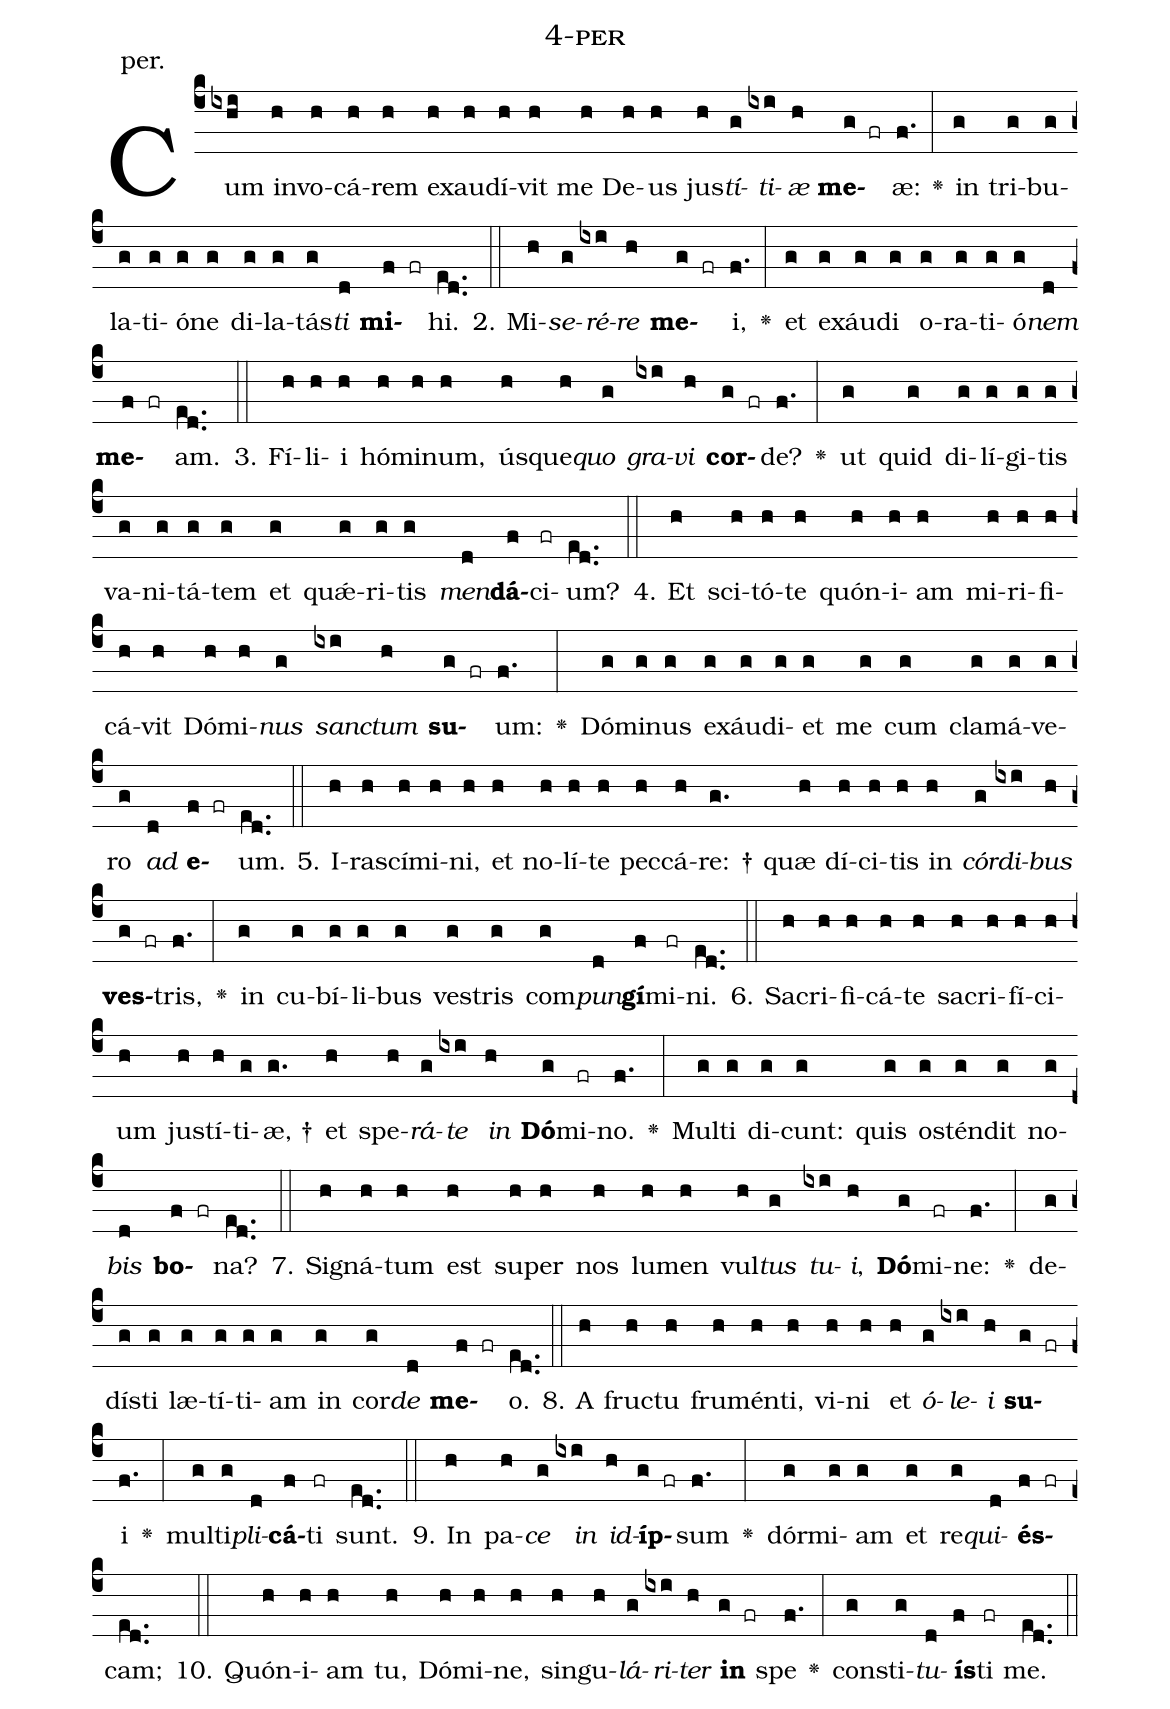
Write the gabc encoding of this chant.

name: 4-per;
annotation: per.;
%%
(c4)Cum(ixhi) in(h)vo(h)cá(h)rem(h) ex(h)au(h)dí(h)vit(h) me(h) De(h)us(h) jus(h)<i>tí</i>(g)<i>ti</i>(ixi)<i>æ</i>(h) <b>me</b>(g fr)æ:(f.) <v>\greheightstar</v>(:) in(g) tri(g)bu(g)la(g)ti(g)ó(g)ne(g) di(g)la(g)tás(g)<i>ti</i>(d) <b>mi</b>(f fr)hi.(ed..) (::)
2. Mi(h)<i>se</i>(g)<i>ré</i>(ixi)<i>re</i>(h) <b>me</b>(g fr)i,(f.) <v>\greheightstar</v>(:) et(g) ex(g)áu(g)di(g) o(g)ra(g)ti(g)ó(g)<i>nem</i>(d) <b>me</b>(f fr)am.(ed..) (::)
3. Fí(h)li(h)i(h) hó(h)mi(h)num,(h) ús(h)que(h)<i>quo</i>(g) <i>gra</i>(ixi)<i>vi</i>(h) <b>cor</b>(g fr)de?(f.) <v>\greheightstar</v>(:) ut(g) quid(g) di(g)lí(g)gi(g)tis(g) va(g)ni(g)tá(g)tem(g) et(g) quǽ(g)ri(g)tis(g) <i>men</i>(d)<b>dá</b>(f)ci(fr)um?(ed..) (::)
4. Et(h) sci(h)tó(h)te(h) quón(h)i(h)am(h) mi(h)ri(h)fi(h)cá(h)vit(h) Dó(h)mi(h)<i>nus</i>(g) <i>sanc</i>(ixi)<i>tum</i>(h) <b>su</b>(g fr)um:(f.) <v>\greheightstar</v>(:) Dó(g)mi(g)nus(g) ex(g)áu(g)di(g)et(g) me(g) cum(g) cla(g)má(g)ve(g)ro(g) <i>ad</i>(d) <b>e</b>(f fr)um.(ed..) (::)
5. I(h)ra(h)scí(h)mi(h)ni,(h) et(h) no(h)lí(h)te(h) pec(h)cá(h)re: †(g.) quæ(h) dí(h)ci(h)tis(h) in(h) <i>cór</i>(g)<i>di</i>(ixi)<i>bus</i>(h) <b>ves</b>(g fr)tris,(f.) <v>\greheightstar</v>(:) in(g) cu(g)bí(g)li(g)bus(g) ves(g)tris(g) com(g)<i>pun</i>(d)<b>gí</b>(f)mi(fr)ni.(ed..) (::)
6. Sa(h)cri(h)fi(h)cá(h)te(h) sa(h)cri(h)fí(h)ci(h)um(h) jus(h)tí(h)ti(g)æ, †(g.) et(h) spe(h)<i>rá</i>(g)<i>te</i>(ixi) <i>in</i>(h) <b>Dó</b>(g)mi(fr)no.(f.) <v>\greheightstar</v>(:) Mul(g)ti(g) di(g)cunt:(g) quis(g) os(g)tén(g)dit(g) no(g)<i>bis</i>(d) <b>bo</b>(f fr)na?(ed..) (::)
7. Si(h)gná(h)tum(h) est(h) su(h)per(h) nos(h) lu(h)men(h) vul(h)<i>tus</i>(g) <i>tu</i>(ixi)<i>i</i>,(h) <b>Dó</b>(g)mi(fr)ne:(f.) <v>\greheightstar</v>(:) de(g)dís(g)ti(g) læ(g)tí(g)ti(g)am(g) in(g) cor(g)<i>de</i>(d) <b>me</b>(f fr)o.(ed..) (::)
8. A(h) fruc(h)tu(h) fru(h)mén(h)ti,(h) vi(h)ni(h) et(h) <i>ó</i>(g)<i>le</i>(ixi)<i>i</i>(h) <b>su</b>(g fr)i(f.) <v>\greheightstar</v>(:) mul(g)ti(g)<i>pli</i>(d)<b>cá</b>(f)ti(fr) sunt.(ed..) (::)
9. In(h) pa(h)<i>ce</i>(g) <i>in</i>(ixi) <i>id</i>(h)<b>íp</b>(g fr)sum(f.) <v>\greheightstar</v>(:) dór(g)mi(g)am(g) et(g) re(g)<i>qui</i>(d)<b>és</b>(f fr)cam;(ed..) (::)
10. Quón(h)i(h)am(h) tu,(h) Dó(h)mi(h)ne,(h) sin(h)gu(h)<i>lá</i>(g)<i>ri</i>(ixi)<i>ter</i>(h) <b>in</b>(g fr) spe(f.) <v>\greheightstar</v>(:) con(g)sti(g)<i>tu</i>(d)<b>ís</b>(f)ti(fr) me.(ed..) (::)
